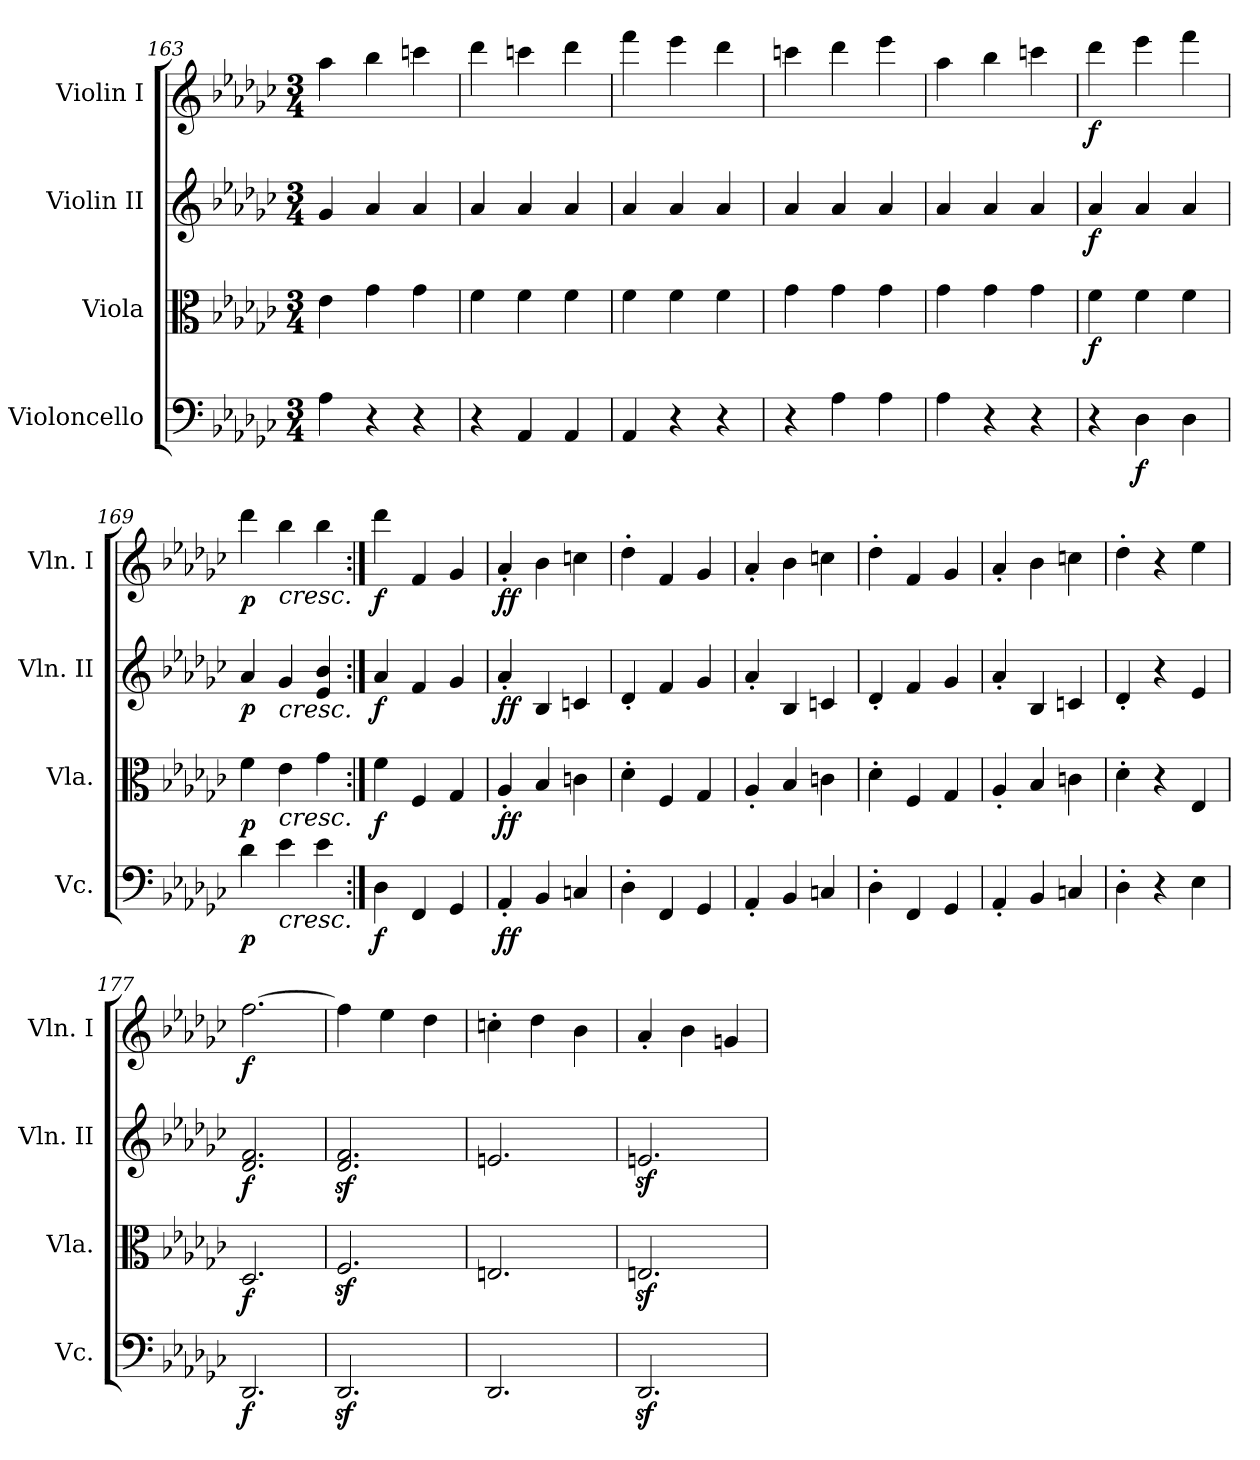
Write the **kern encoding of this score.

**kern	**dynam	**kern	**dynam	**kern	**dynam	**kern	**dynam
*part4	*part4	*part3	*part3	*part2	*part2	*part1	*part1
*staff4	*staff4	*staff3	*staff3	*staff2	*staff2	*staff1	*staff1
*I"Violoncello	*	*I"Viola	*	*I"Violin II	*	*I"Violin I	*
*I'Vc.	*	*I'Vla.	*	*I'Vln. II	*	*I'Vln. I	*
*clefF4	*	*clefC3	*	*clefG2	*	*clefG2	*
*k[b-e-a-d-g-c-]	*	*k[b-e-a-d-g-c-]	*	*k[b-e-a-d-g-c-]	*	*k[b-e-a-d-g-c-]	*
*e-:	*	*e-:	*	*e-:	*	*e-:	*
*M3/4	*	*M3/4	*	*M3/4	*	*M3/4	*
=163	=163	=163	=163	=163	=163	=163	=163
4A-\	.	4e-\	.	4g-/	.	4aa-\	.
4r	.	4g-\	.	4a-/	.	4bb-\	.
4r	.	4g-\	.	4a-/	.	4cccn\	.
=164	=164	=164	=164	=164	=164	=164	=164
4r	.	4f\	.	4a-/	.	4ddd-\	.
4AA-/	.	4f\	.	4a-/	.	4cccn\	.
4AA-/	.	4f\	.	4a-/	.	4ddd-\	.
=165	=165	=165	=165	=165	=165	=165	=165
4AA-/	.	4f\	.	4a-/	.	4fff\	.
4r	.	4f\	.	4a-/	.	4eee-\	.
4r	.	4f\	.	4a-/	.	4ddd-\	.
=166	=166	=166	=166	=166	=166	=166	=166
4r	.	4g-\	.	4a-/	.	4cccn\	.
4A-\	.	4g-\	.	4a-/	.	4ddd-\	.
4A-\	.	4g-\	.	4a-/	.	4eee-\	.
=167	=167	=167	=167	=167	=167	=167	=167
4A-\	.	4g-\	.	4a-/	.	4aa-\	.
4r	.	4g-\	.	4a-/	.	4bb-\	.
4r	.	4g-\	.	4a-/	.	4cccn\	.
=168	=168	=168	=168	=168	=168	=168	=168
!	!	!	!LO:DY:b	!	!LO:DY:b	!	!LO:DY:b
4r	.	4f\	f	4a-/	f	4ddd-\	f
!	!LO:DY:b	!	!	!	!	!	!
4D-\	f	4f\	.	4a-/	.	4eee-\	.
4D-\	.	4f\	.	4a-/	.	4fff\	.
=169	=169	=169	=169	=169	=169	=169	=169
!	!LO:DY:b	!	!LO:DY:b	!	!LO:DY:b	!	!LO:DY:b
4d-\	p	4f\	p	4a-/	p	4ddd-\	p
!	!	!	!	!	!	!LO:TX:b:i:t=cresc.	!
!	!	!	!	!LO:TX:b:i:t=cresc.	!	!	!
!	!	!LO:TX:b:i:t=cresc.	!	!	!	!	!
!LO:TX:b:i:t=cresc.	!	!	!	!	!	!	!
4e-\	.	4e-\	.	4g-/	.	4bb-\	.
4e-\	.	4g-\	.	4e-/ 4b-/	.	4bb-\	.
=170:|!	=170:|!	=170:|!	=170:|!	=170:|!	=170:|!	=170:|!	=170:|!
!	!LO:DY:b	!	!LO:DY:b	!	!LO:DY:b	!	!LO:DY:b
4D-\	f	4f\	f	4a-/	f	4ddd-\	f
4FF/	.	4F/	.	4f/	.	4f/	.
4GG-/	.	4G-/	.	4g-/	.	4g-/	.
=171	=171	=171	=171	=171	=171	=171	=171
!	!LO:DY:b	!	!LO:DY:b	!	!LO:DY:b	!	!LO:DY:b
4AA-'/	ff	4A-'/	ff	4a-'/	ff	4a-'/	ff
4BB-/	.	4B-/	.	4B-/	.	4b-\	.
4Cn/	.	4cn\	.	4cn/	.	4ccn\	.
=172	=172	=172	=172	=172	=172	=172	=172
4D-'\	.	4d-'\	.	4d-'/	.	4dd-'\	.
4FF/	.	4F/	.	4f/	.	4f/	.
4GG-/	.	4G-/	.	4g-/	.	4g-/	.
=173	=173	=173	=173	=173	=173	=173	=173
4AA-'/	.	4A-'/	.	4a-'/	.	4a-'/	.
4BB-/	.	4B-/	.	4B-/	.	4b-\	.
4Cn/	.	4cn\	.	4cn/	.	4ccn\	.
=174	=174	=174	=174	=174	=174	=174	=174
4D-'\	.	4d-'\	.	4d-'/	.	4dd-'\	.
4FF/	.	4F/	.	4f/	.	4f/	.
4GG-/	.	4G-/	.	4g-/	.	4g-/	.
=175	=175	=175	=175	=175	=175	=175	=175
4AA-'/	.	4A-'/	.	4a-'/	.	4a-'/	.
4BB-/	.	4B-/	.	4B-/	.	4b-\	.
4Cn/	.	4cn\	.	4cn/	.	4ccn\	.
=176	=176	=176	=176	=176	=176	=176	=176
4D-'\	.	4d-'\	.	4d-'/	.	4dd-'\	.
4r	.	4r	.	4r	.	4r	.
4E-\	.	4E-/	.	4e-/	.	4ee-\	.
=177	=177	=177	=177	=177	=177	=177	=177
!	!LO:DY:b	!	!LO:DY:b	!	!LO:DY:b	!	!LO:DY:b
2.DD-/	f	2.D-/	f	2.d-/ 2.f/	f	[2.ff\	f
=178	=178	=178	=178	=178	=178	=178	=178
2.DD-z</	.	2.Fz</	.	2.d-/z< 2.f/z<	.	4ff\]	.
.	.	.	.	.	.	4ee-\	.
.	.	.	.	.	.	4dd-\	.
=179	=179	=179	=179	=179	=179	=179	=179
2.DD-/	.	2.En/	.	2.en/	.	4ccn'\	.
.	.	.	.	.	.	4dd-\	.
.	.	.	.	.	.	4b-\	.
=180	=180	=180	=180	=180	=180	=180	=180
2.DD-z</	.	2.Enz</	.	2.enz</	.	4a-'/	.
.	.	.	.	.	.	4b-\	.
.	.	.	.	.	.	4gn/	.
=	=	=	=	=	=	=	=
*-	*-	*-	*-	*-	*-	*-	*-
